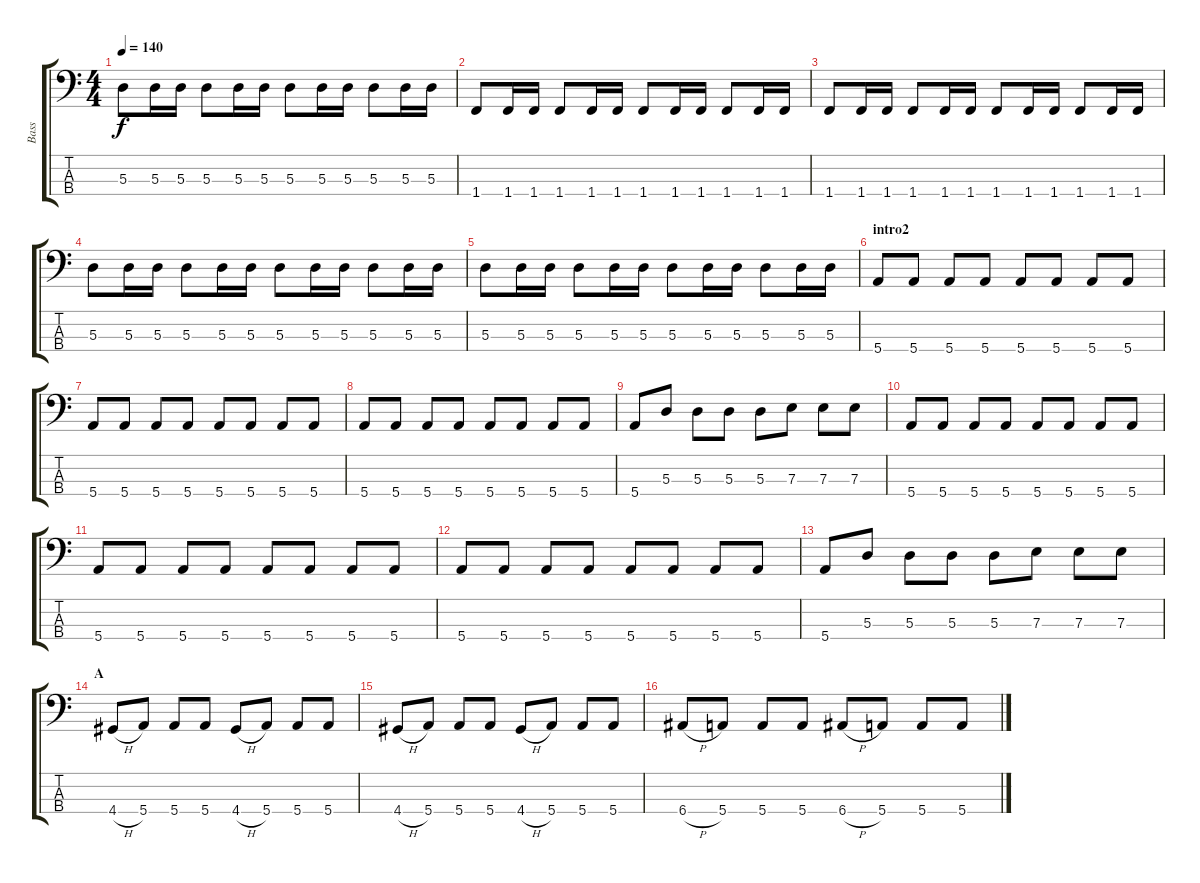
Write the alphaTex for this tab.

\track ("Bass" "Bass") {instrument electricbassfinger}
\staff {score tabs}
\tuning (G2 D2 A1 E1) {hide}
\ts (4 4)
\tempo 140
\clef f4
\ks c
5.3.8{dy f} 5.3.16 5.3.16 5.3.8 5.3.16 5.3.16 5.3.8 5.3.16 5.3.16 5.3.8 5.3.16 5.3.16 |
1.4.8 1.4.16 1.4.16 1.4.8 1.4.16 1.4.16 1.4.8 1.4.16 1.4.16 1.4.8 1.4.16 1.4.16 |
1.4.8 1.4.16 1.4.16 1.4.8 1.4.16 1.4.16 1.4.8 1.4.16 1.4.16 1.4.8 1.4.16 1.4.16 |
5.3.8 5.3.16 5.3.16 5.3.8 5.3.16 5.3.16 5.3.8 5.3.16 5.3.16 5.3.8 5.3.16 5.3.16 |
5.3.8 5.3.16 5.3.16 5.3.8 5.3.16 5.3.16 5.3.8 5.3.16 5.3.16 5.3.8 5.3.16 5.3.16 |
\section ("" "intro2")
5.4.8 5.4.8 5.4.8 5.4.8 5.4.8 5.4.8 5.4.8 5.4.8 |
5.4.8 5.4.8 5.4.8 5.4.8 5.4.8 5.4.8 5.4.8 5.4.8 |
5.4.8 5.4.8 5.4.8 5.4.8 5.4.8 5.4.8 5.4.8 5.4.8 |
5.4.8 5.3.8 5.3.8 5.3.8 5.3.8 7.3.8 7.3.8 7.3.8 |
5.4.8 5.4.8 5.4.8 5.4.8 5.4.8 5.4.8 5.4.8 5.4.8 |
5.4.8 5.4.8 5.4.8 5.4.8 5.4.8 5.4.8 5.4.8 5.4.8 |
5.4.8 5.4.8 5.4.8 5.4.8 5.4.8 5.4.8 5.4.8 5.4.8 |
5.4.8 5.3.8 5.3.8 5.3.8 5.3.8 7.3.8 7.3.8 7.3.8 |
\section ("" "A")
4.4{h}.8 5.4.8 5.4.8 5.4.8 4.4{h}.8 5.4.8 5.4.8 5.4.8 |
4.4{h}.8 5.4.8 5.4.8 5.4.8 4.4{h}.8 5.4.8 5.4.8 5.4.8 |
6.4{h}.8 5.4.8 5.4.8 5.4.8 6.4{h}.8 5.4.8 5.4.8 5.4.8
